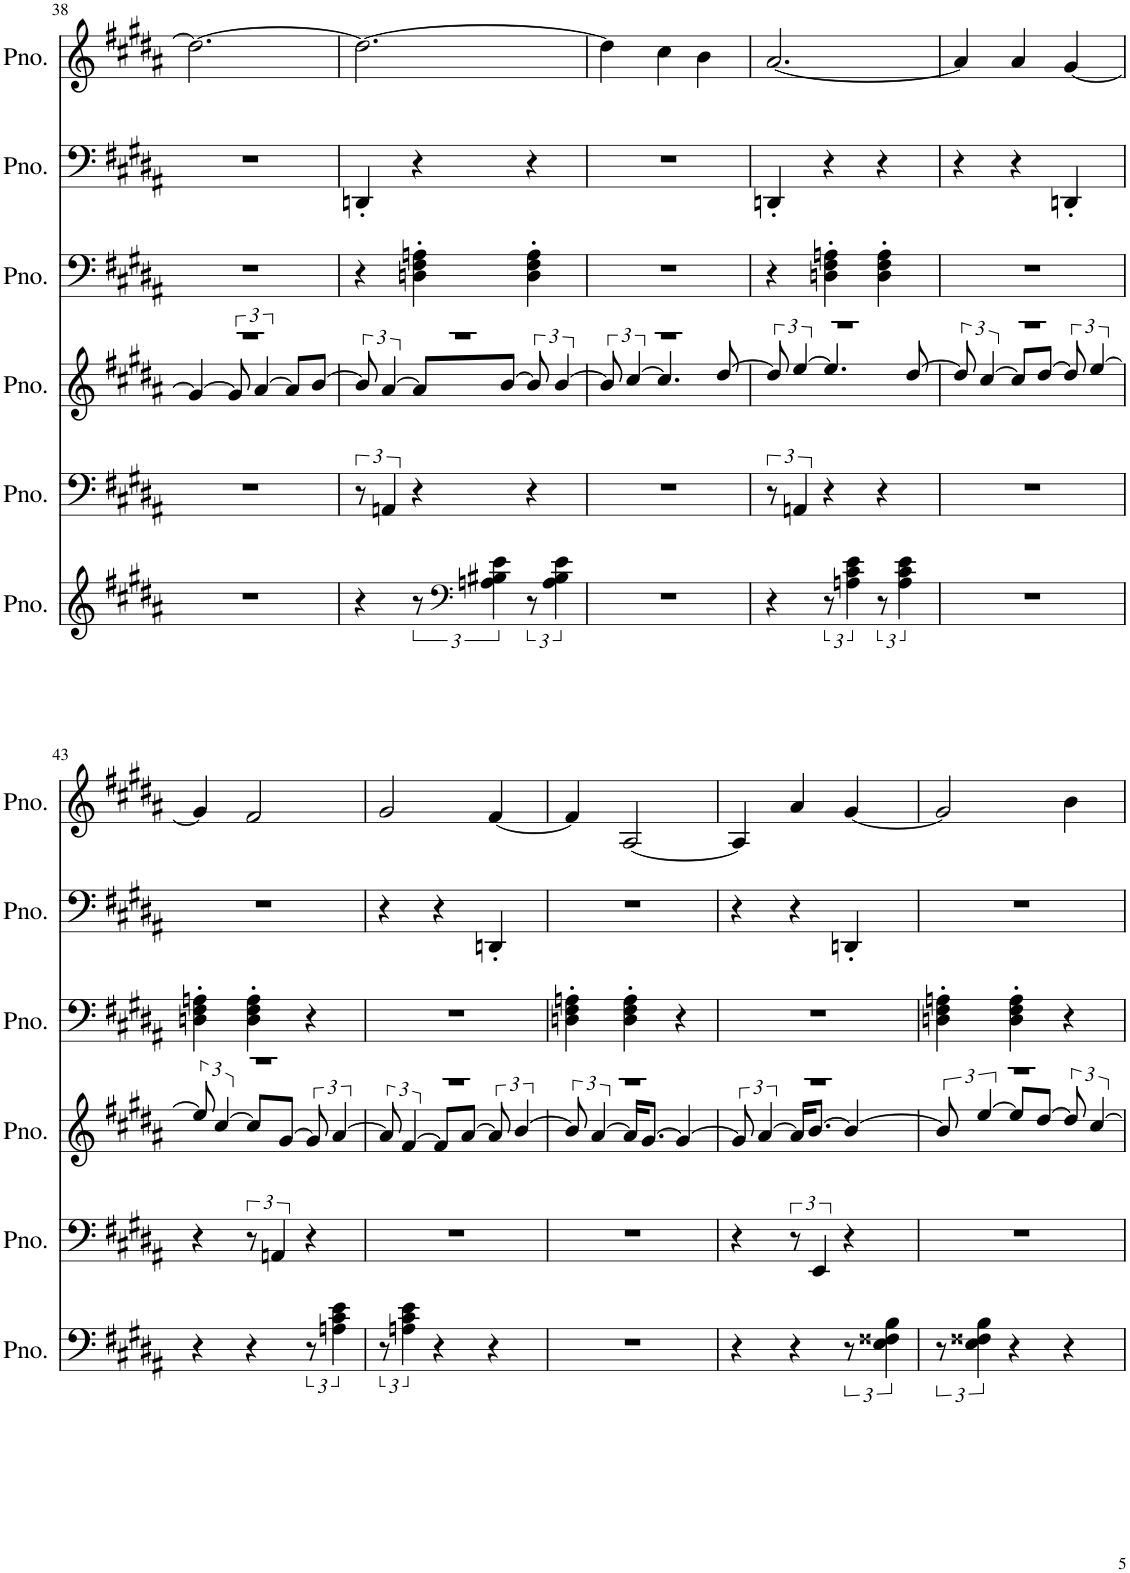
**kern	**kern	**kern	**kern	**kern	**kern
*part6	*part5	*part4	*part3	*part2	*part1
*staff6	*staff5	*staff4	*staff3	*staff2	*staff1
*I"Piano	*I"Piano	*I"Piano	*I"Piano	*I"Piano	*I"Piano
*I'Pno.	*I'Pno.	*I'Pno.	*I'Pno.	*I'Pno.	*I'Pno.
!!LO:PB:g=z
*clefG2	*clefF4	*clefG2	*clefF4	*clefF4	*clefG2
*k[f#c#g#d#a#]	*k[f#c#g#d#a#]	*k[f#c#g#d#a#]	*k[f#c#g#d#a#]	*k[f#c#g#d#a#]	*k[f#c#g#d#a#]
*M3/4	*M3/4	*M3/4	*M3/4	*M3/4	*M3/4
=38	=38	=38	=38	=38	=38
*	*	*^	*	*	*
2.r	2.r	2.r	4g#/_	2.r	2.r	2.dd#\_
.	.	.	12g#/]	.	.	.
.	.	.	[6a#/	.	.	.
.	.	.	8a#/L]	.	.	.
.	.	.	[8b/J	.	.	.
=39	=39	=39	=39	=39	=39	=39
4r	12r	2.r	12b/]	4r	4DDn'/	2.dd#\_
.	6AAn/	.	[6a#/	.	.	.
12r	4r	.	8a#/L]	4Dn\' 4F#\' 4An\'	4r	.
*clefF4	*	*	*	*	*	*
6An\ 6B#X\ 6e\	.	.	.	.	.	.
.	.	.	[8b/J	.	.	.
12r	4r	.	4b/]	4D\' 4F#\' 4A\'	4r	.
6A\ 6B#\ 6e\	.	.	.	.	.	.
=40	=40	=40	=40	=40	=40	=40
2.r	2.r	2.r	12b/]	2.r	2.r	4dd#\]
.	.	.	[6cc#/	.	.	.
.	.	.	4.cc#/]	.	.	4cc#\
.	.	.	.	.	.	4b\
.	.	.	[8dd#/	.	.	.
=41	=41	=41	=41	=41	=41	=41
4r	12r	2.r	12dd#/]	4r	4DDn'/	[2.a#/
.	6AAn/	.	[6ee/	.	.	.
12r	4r	.	4.ee/]	4Dn\' 4F#\' 4An\'	4r	.
6An\ 6c#\ 6e\	.	.	.	.	.	.
12r	4r	.	.	4D\' 4F#\' 4A\'	4r	.
6A\ 6c#\ 6e\	.	.	.	.	.	.
.	.	.	[8dd#/	.	.	.
=42	=42	=42	=42	=42	=42	=42
2.r	2.r	2.r	12dd#/]	2.r	4r	4a#/]
.	.	.	[6cc#/	.	.	.
.	.	.	8cc#/L]	.	4r	4a#/
.	.	.	[8dd#/J	.	.	.
.	.	.	12dd#/]	.	4DDn'/	[4g#/
.	.	.	[6ee/	.	.	.
!!LO:LB:g=z
=43	=43	=43	=43	=43	=43	=43
4r	4r	2.r	12ee/]	4Dn\' 4F#\' 4An\'	2.r	4g#/]
.	.	.	[6cc#/	.	.	.
4r	12r	.	8cc#/L]	4D\' 4F#\' 4A\'	.	2f#/
.	6AAn/	.	.	.	.	.
.	.	.	[8g#/J	.	.	.
12r	4r	.	12g#/]	4r	.	.
6An\ 6c#\ 6e\	.	.	[6a#/	.	.	.
=44	=44	=44	=44	=44	=44	=44
12r	2.r	2.r	12a#/]	2.r	4r	2g#/
6An\ 6c#\ 6e\	.	.	[6f#/	.	.	.
4r	.	.	8f#/L]	.	4r	.
.	.	.	[8a#/J	.	.	.
4r	.	.	12a#/]	.	4DDn'/	[4f#/
.	.	.	[6b/	.	.	.
=45	=45	=45	=45	=45	=45	=45
2.r	2.r	2.r	12b/]	4Dn\' 4F#\' 4An\'	2.r	4f#/]
.	.	.	[6a#/	.	.	.
.	.	.	16a#/KL]	4D\' 4F#\' 4A\'	.	[2A#/
.	.	.	[8.g#/J	.	.	.
.	.	.	4g#/_	4r	.	.
=46	=46	=46	=46	=46	=46	=46
4r	4r	2.r	12g#/]	2.r	4r	4A#/]
.	.	.	[6a#/	.	.	.
4r	12r	.	16a#/KL]	.	4r	4a#/
.	.	.	[8.b/J	.	.	.
.	6EE/	.	.	.	.	.
12r	4r	.	4b/_	.	4DDn'/	[4g#/
6E\ 6F##X\ 6B\	.	.	.	.	.	.
=47	=47	=47	=47	=47	=47	=47
12r	2.r	2.r	12b/]	4Dn\' 4F#\' 4An\'	2.r	2g#/]
6E\ 6F##X\ 6B\	.	.	[6ee/	.	.	.
4r	.	.	8ee/L]	4D\' 4F#\' 4A\'	.	.
.	.	.	[8dd#/J	.	.	.
4r	.	.	12dd#/]	4r	.	4b\
.	.	.	[6cc#/	.	.	.
*	*	*v	*v	*	*	*
=	=	=	=	=	=
*-	*-	*-	*-	*-	*-
